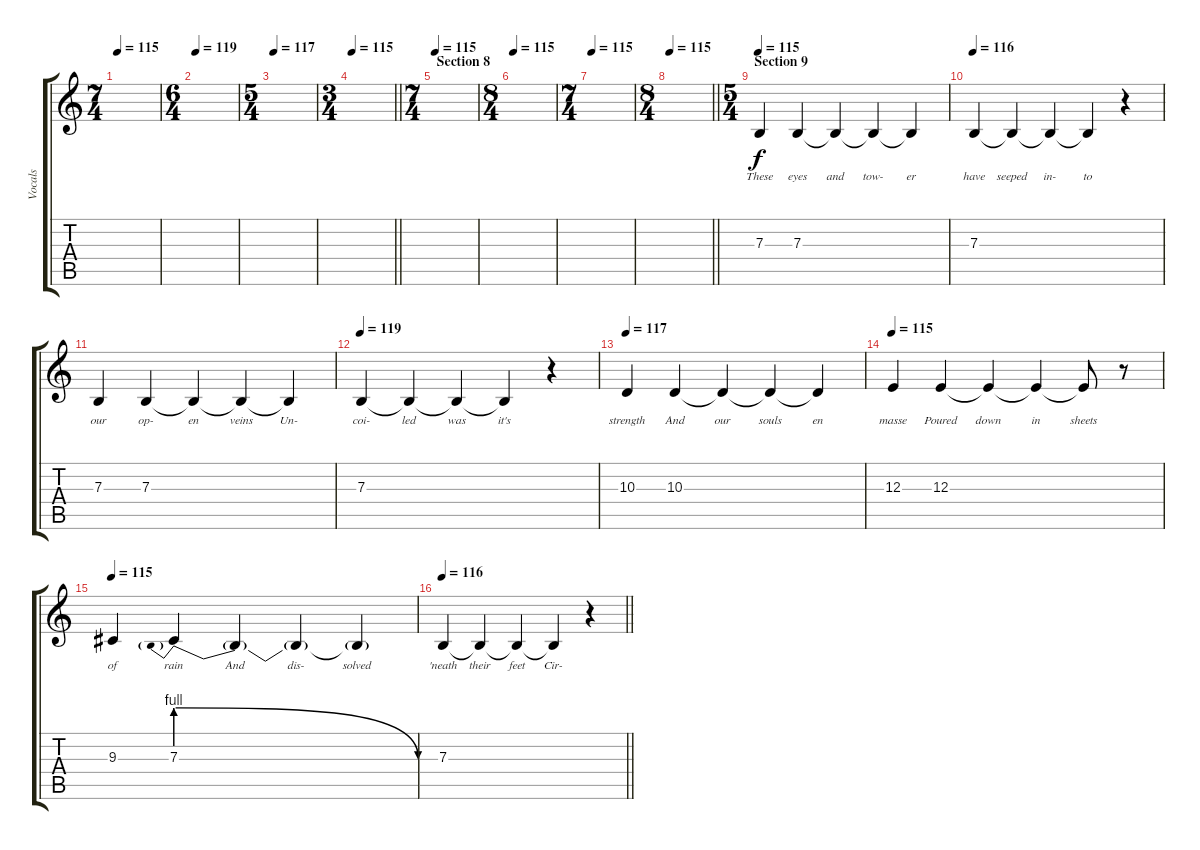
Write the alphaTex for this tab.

\track ("Vocals" "Vocals") {instrument oboe}
\staff {score tabs}
\tuning (B3 Ab3 E3 B2 Gb2 B1) {hide}
\ts (7 4)
\tempo 115
\clef g2
\ks c
|
\ts (6 4)
\tempo 119
|
\ts (5 4)
\tempo 117
|
\ts (3 4)
\tempo 115
\barLineRight lightlight
|
\ts (7 4)
\section ("" "Section 8")
\tempo 115
|
\ts (8 4)
\tempo 115
|
\ts (7 4)
\tempo 115
|
\ts (8 4)
\tempo 115
\barLineRight lightlight
|
\ts (5 4)
\section ("" "Section 9")
\tempo 115
7.3.4{lyrics (0 "These") lyrics (1 "") lyrics (2 "") lyrics (3 "") lyrics (4 "")} 7.3.4{lyrics (0 "eyes") lyrics (1 "") lyrics (2 "") lyrics (3 "") lyrics (4 "")} 7.3{t}.4{lyrics (0 "and") lyrics (1 "") lyrics (2 "") lyrics (3 "") lyrics (4 "")} 7.3{t}.4{lyrics (0 "tow-") lyrics (1 "") lyrics (2 "") lyrics (3 "") lyrics (4 "")} 7.3{t}.4{lyrics (0 "er") lyrics (1 "") lyrics (2 "") lyrics (3 "") lyrics (4 "")} |
\tempo 116
7.3.4{lyrics (0 "have") lyrics (1 "") lyrics (2 "") lyrics (3 "") lyrics (4 "")} 7.3{t}.4{lyrics (0 "seeped") lyrics (1 "") lyrics (2 "") lyrics (3 "") lyrics (4 "")} 7.3{t}.4{lyrics (0 "in-") lyrics (1 "") lyrics (2 "") lyrics (3 "") lyrics (4 "")} 7.3{t}.4{lyrics (0 "to") lyrics (1 "") lyrics (2 "") lyrics (3 "") lyrics (4 "")} r.4 |
7.3.4{lyrics (0 "our") lyrics (1 "") lyrics (2 "") lyrics (3 "") lyrics (4 "")} 7.3.4{lyrics (0 "op-") lyrics (1 "") lyrics (2 "") lyrics (3 "") lyrics (4 "")} 7.3{t}.4{lyrics (0 "en") lyrics (1 "") lyrics (2 "") lyrics (3 "") lyrics (4 "")} 7.3{t}.4{lyrics (0 "veins") lyrics (1 "") lyrics (2 "") lyrics (3 "") lyrics (4 "")} 7.3{t}.4{lyrics (0 "Un-") lyrics (1 "") lyrics (2 "") lyrics (3 "") lyrics (4 "")} |
\tempo 119
7.3.4{lyrics (0 "coi-") lyrics (1 "") lyrics (2 "") lyrics (3 "") lyrics (4 "")} 7.3{t}.4{lyrics (0 "led") lyrics (1 "") lyrics (2 "") lyrics (3 "") lyrics (4 "")} 7.3{t}.4{lyrics (0 "was") lyrics (1 "") lyrics (2 "") lyrics (3 "") lyrics (4 "")} 7.3{t}.4{lyrics (0 "it's") lyrics (1 "") lyrics (2 "") lyrics (3 "") lyrics (4 "")} r.4 |
\tempo 117
10.3.4{lyrics (0 "strength") lyrics (1 "") lyrics (2 "") lyrics (3 "") lyrics (4 "")} 10.3.4{lyrics (0 "And") lyrics (1 "") lyrics (2 "") lyrics (3 "") lyrics (4 "")} 10.3{t}.4{lyrics (0 "our") lyrics (1 "") lyrics (2 "") lyrics (3 "") lyrics (4 "")} 10.3{t}.4{lyrics (0 "souls") lyrics (1 "") lyrics (2 "") lyrics (3 "") lyrics (4 "")} 10.3{t}.4{lyrics (0 "en") lyrics (1 "") lyrics (2 "") lyrics (3 "") lyrics (4 "")} |
\tempo 115
12.3.4{lyrics (0 "masse") lyrics (1 "") lyrics (2 "") lyrics (3 "") lyrics (4 "")} 12.3.4{lyrics (0 "Poured") lyrics (1 "") lyrics (2 "") lyrics (3 "") lyrics (4 "")} 12.3{t}.4{lyrics (0 "down") lyrics (1 "") lyrics (2 "") lyrics (3 "") lyrics (4 "")} 12.3{t}.4{lyrics (0 "in") lyrics (1 "") lyrics (2 "") lyrics (3 "") lyrics (4 "")} 12.3{t}.8{lyrics (0 "sheets") lyrics (1 "") lyrics (2 "") lyrics (3 "") lyrics (4 "")} r.8 |
\tempo 115
9.3.4{lyrics (0 "of") lyrics (1 "") lyrics (2 "") lyrics (3 "") lyrics (4 "")} 7.3{be (prebendrelease 0 4 60 0)}.4{lyrics (0 "rain") lyrics (1 "") lyrics (2 "") lyrics (3 "") lyrics (4 "")} 7.3{t}.4{lyrics (0 "And") lyrics (1 "") lyrics (2 "") lyrics (3 "") lyrics (4 "")} 7.3{t}.4{lyrics (0 "dis-") lyrics (1 "") lyrics (2 "") lyrics (3 "") lyrics (4 "")} 7.3{t}.4{lyrics (0 "solved") lyrics (1 "") lyrics (2 "") lyrics (3 "") lyrics (4 "")} |
\tempo 116
\barLineRight lightlight
7.3.4{lyrics (0 "'neath") lyrics (1 "") lyrics (2 "") lyrics (3 "") lyrics (4 "")} 7.3{t}.4{lyrics (0 "their") lyrics (1 "") lyrics (2 "") lyrics (3 "") lyrics (4 "")} 7.3{t}.4{lyrics (0 "feet") lyrics (1 "") lyrics (2 "") lyrics (3 "") lyrics (4 "")} 7.3{t}.4{lyrics (0 "Cir-") lyrics (1 "") lyrics (2 "") lyrics (3 "") lyrics (4 "")} r.4
